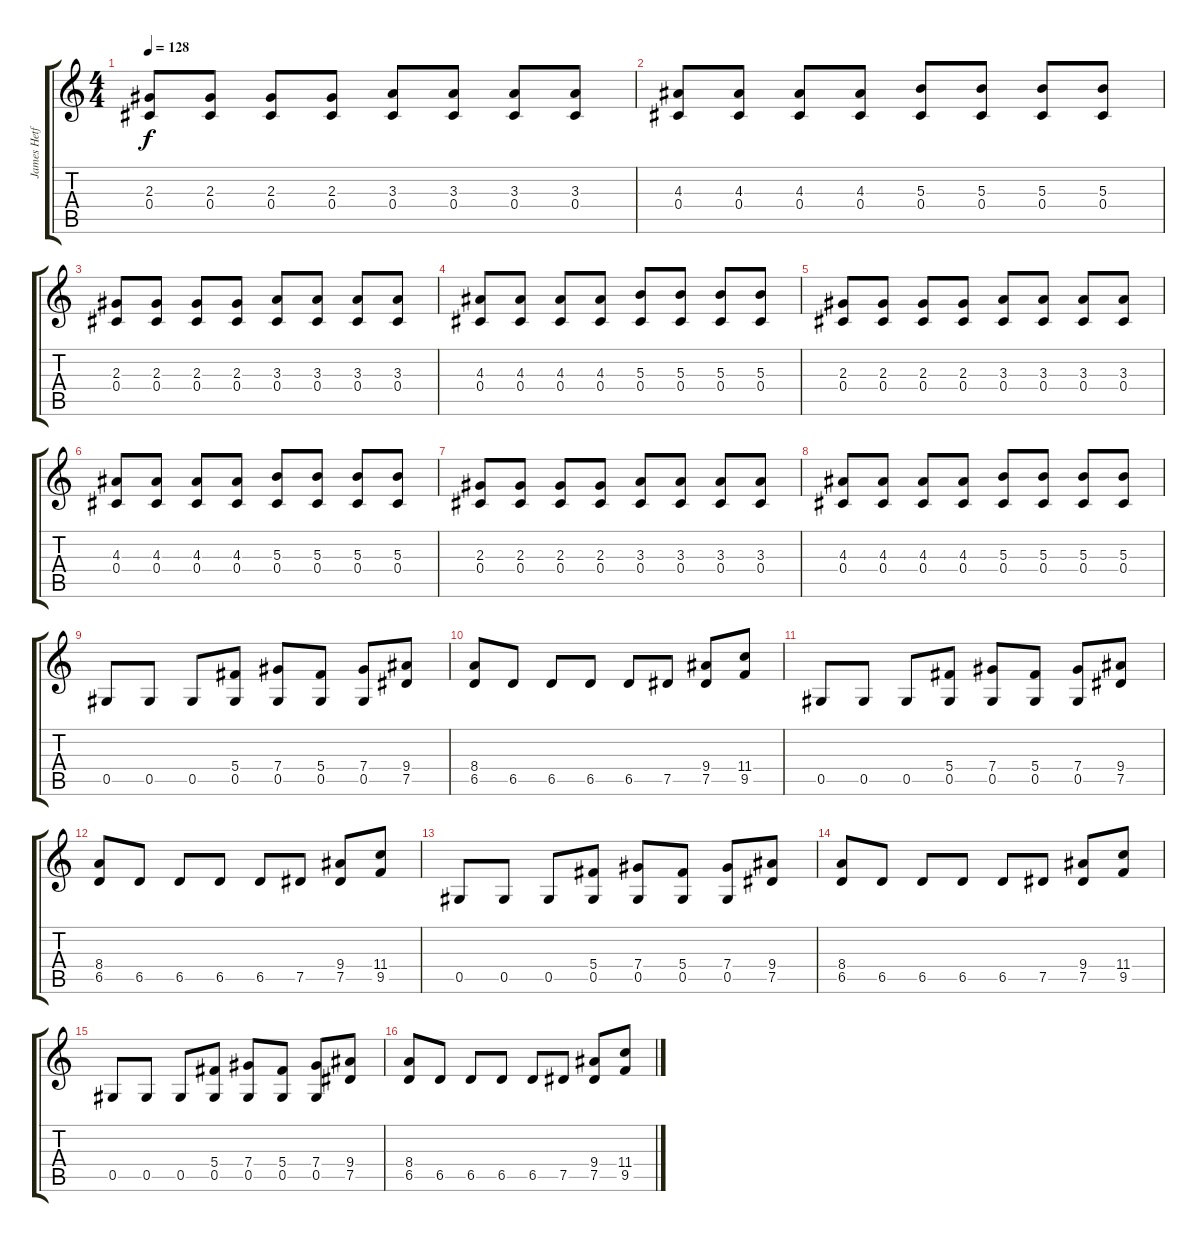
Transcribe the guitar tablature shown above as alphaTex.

\track ("James Hetfield" "James Hetf") {instrument electricguitarjazz}
\staff {score tabs}
\tuning (Eb4 Bb3 Gb3 Db3 Ab2 Eb2) {hide}
\ts (4 4)
\tempo 128
\clef g2
\ks c
(2.3 0.4).8{dy f} (2.3 0.4).8 (2.3 0.4).8 (2.3 0.4).8 (3.3 0.4).8 (3.3 0.4).8 (3.3 0.4).8 (3.3 0.4).8 |
(4.3 0.4).8 (4.3 0.4).8 (4.3 0.4).8 (4.3 0.4).8 (5.3 0.4).8 (5.3 0.4).8 (5.3 0.4).8 (5.3 0.4).8 |
(2.3 0.4).8 (2.3 0.4).8 (2.3 0.4).8 (2.3 0.4).8 (3.3 0.4).8 (3.3 0.4).8 (3.3 0.4).8 (3.3 0.4).8 |
(4.3 0.4).8 (4.3 0.4).8 (4.3 0.4).8 (4.3 0.4).8 (5.3 0.4).8 (5.3 0.4).8 (5.3 0.4).8 (5.3 0.4).8 |
(2.3 0.4).8 (2.3 0.4).8 (2.3 0.4).8 (2.3 0.4).8 (3.3 0.4).8 (3.3 0.4).8 (3.3 0.4).8 (3.3 0.4).8 |
(4.3 0.4).8 (4.3 0.4).8 (4.3 0.4).8 (4.3 0.4).8 (5.3 0.4).8 (5.3 0.4).8 (5.3 0.4).8 (5.3 0.4).8 |
(2.3 0.4).8 (2.3 0.4).8 (2.3 0.4).8 (2.3 0.4).8 (3.3 0.4).8 (3.3 0.4).8 (3.3 0.4).8 (3.3 0.4).8 |
(4.3 0.4).8 (4.3 0.4).8 (4.3 0.4).8 (4.3 0.4).8 (5.3 0.4).8 (5.3 0.4).8 (5.3 0.4).8 (5.3 0.4).8 |
0.5.8 0.5.8 0.5.8 (5.4 0.5).8 (7.4 0.5).8 (5.4 0.5).8 (7.4 0.5).8 (9.4 7.5).8 |
(8.4 6.5).8 6.5.8 6.5.8 6.5.8 6.5.8 7.5.8 (9.4 7.5).8 (11.4 9.5).8 |
0.5.8 0.5.8 0.5.8 (5.4 0.5).8 (7.4 0.5).8 (5.4 0.5).8 (7.4 0.5).8 (9.4 7.5).8 |
(8.4 6.5).8 6.5.8 6.5.8 6.5.8 6.5.8 7.5.8 (9.4 7.5).8 (11.4 9.5).8 |
0.5.8 0.5.8 0.5.8 (5.4 0.5).8 (7.4 0.5).8 (5.4 0.5).8 (7.4 0.5).8 (9.4 7.5).8 |
(8.4 6.5).8 6.5.8 6.5.8 6.5.8 6.5.8 7.5.8 (9.4 7.5).8 (11.4 9.5).8 |
0.5.8 0.5.8 0.5.8 (5.4 0.5).8 (7.4 0.5).8 (5.4 0.5).8 (7.4 0.5).8 (9.4 7.5).8 |
(8.4 6.5).8 6.5.8 6.5.8 6.5.8 6.5.8 7.5.8 (9.4 7.5).8 (11.4 9.5).8
